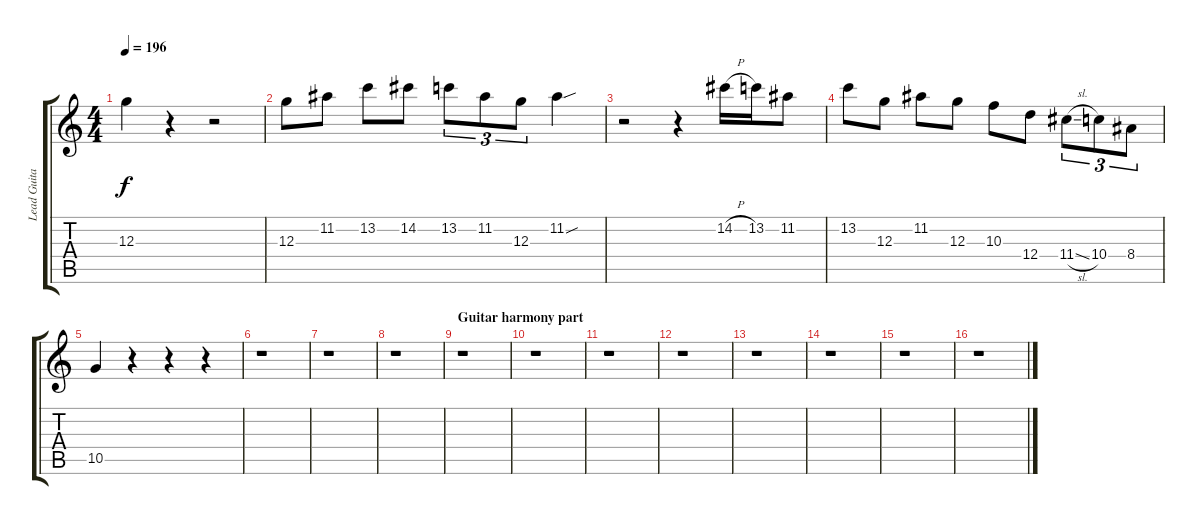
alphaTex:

\track ("Lead Guitar (Clean) (R. Blackmore)" "Lead Guita") {instrument electricguitarjazz}
\staff {score tabs}
\tuning (E4 B3 G3 D3 A2 E2) {hide}
\ts (4 4)
\tempo 196
\clef g2
\ks c
12.3.4{dy f} r.4 r.2 |
12.3.8 11.2.8 13.2.8 14.2.8 13.2.8{tu (3 2)} 11.2.8{tu (3 2)} 12.3.8{tu (3 2)} 11.2{sou}.4 |
r.2 r.4 14.2{h}.16 13.2.16 11.2.8 |
13.2.8 12.3.8 11.2.8 12.3.8 10.3.8 12.4.8 11.4{sl}.8{tu (3 2)} 10.4.8{tu (3 2)} 8.4.8{tu (3 2)} |
10.5.4 r.4 r.4 r.4 |
r.1 |
r.1 |
r.1 |
\section ("" "Guitar harmony part")
r.1 |
r.1 |
r.1 |
r.1 |
r.1 |
r.1 |
r.1 |
r.1
